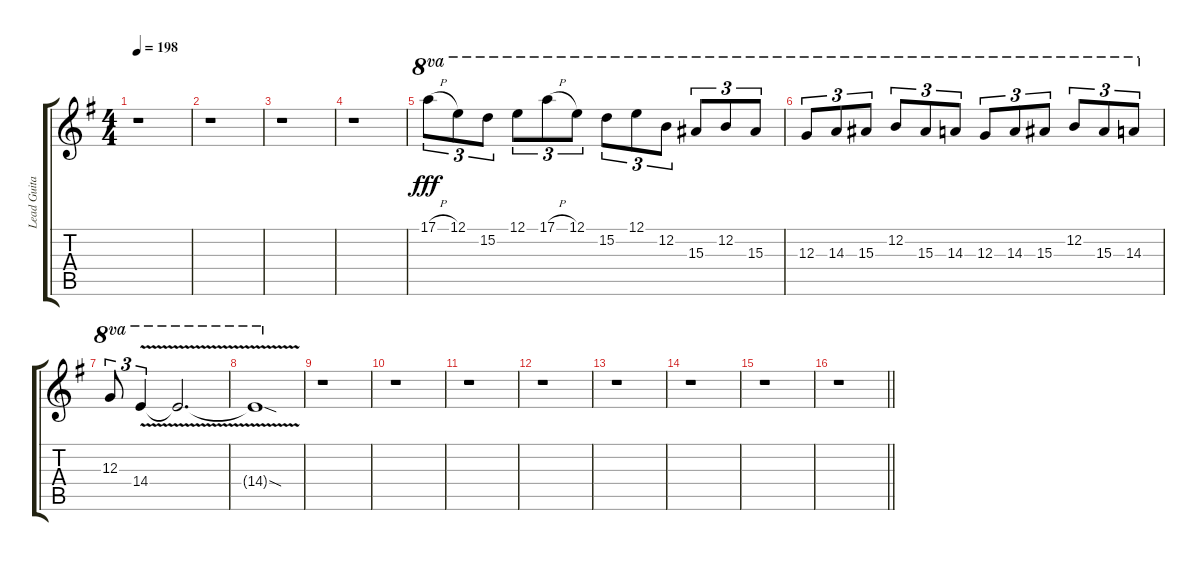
\track ("Lead Guitar" "Lead Guita") {instrument overdrivenguitar}
\staff {score tabs}
\tuning (E4 B3 G3 D3 A2 E2) {hide}
\ts (4 4)
\tempo 198
\clef g2
\ks g
r.1{dy fff} |
r.1 |
r.1 |
r.1 |
17.1{h}.8{tu (3 2) ot 8va} 12.1.8{tu (3 2) ot 8va} 15.2.8{tu (3 2) ot 8va} 12.1.8{tu (3 2) ot 8va} 17.1{h}.8{tu (3 2) ot 8va} 12.1.8{tu (3 2) ot 8va} 15.2.8{tu (3 2) ot 8va} 12.1.8{tu (3 2) ot 8va} 12.2.8{tu (3 2) ot 8va} 15.3.8{tu (3 2) ot 8va} 12.2.8{tu (3 2) ot 8va} 15.3.8{tu (3 2) ot 8va} |
12.3.8{tu (3 2) ot 8va} 14.3.8{tu (3 2) ot 8va} 15.3.8{tu (3 2) ot 8va} 12.2.8{tu (3 2) ot 8va} 15.3.8{tu (3 2) ot 8va} 14.3.8{tu (3 2) ot 8va} 12.3.8{tu (3 2) ot 8va} 14.3.8{tu (3 2) ot 8va} 15.3.8{tu (3 2) ot 8va} 12.2.8{tu (3 2) ot 8va} 15.3.8{tu (3 2) ot 8va} 14.3.8{tu (3 2) ot 8va} |
12.3.8{tu (3 2) ot 8va} 14.4{v}.4{tu (3 2) ot 8va} 14.4{v t}.2{d ot 8va} |
14.4{sod t}.1{ot 8va} |
r.1 |
r.1 |
r.1 |
r.1 |
r.1 |
r.1 |
r.1 |
\barLineRight lightlight
r.1
